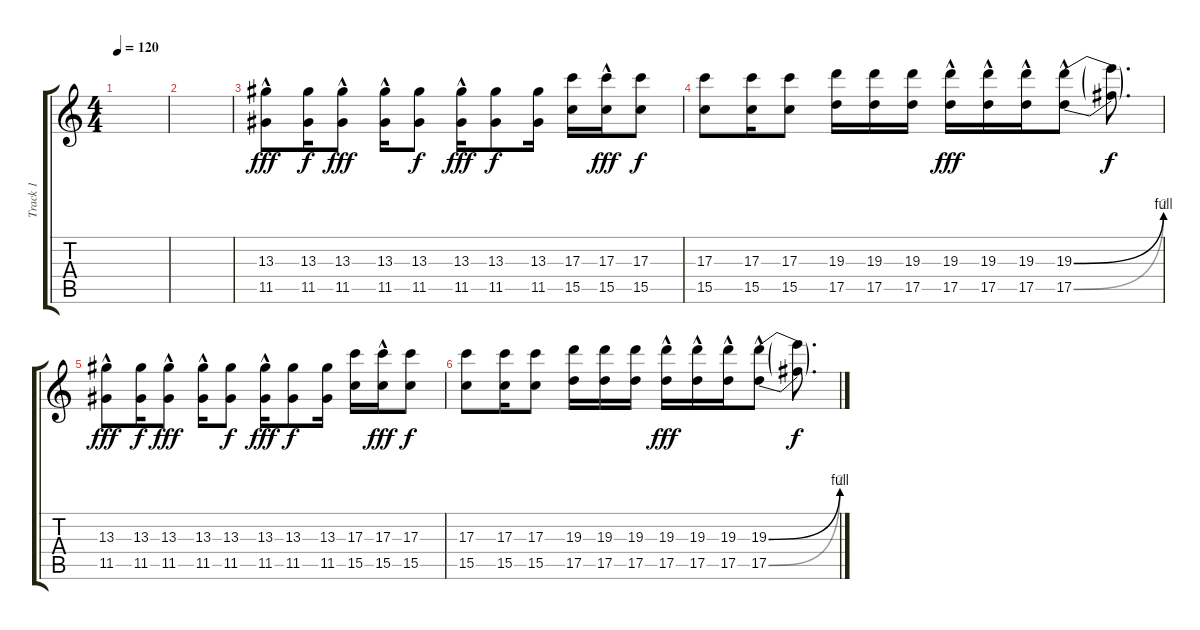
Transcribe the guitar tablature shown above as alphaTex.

\track ("Track 1" "Track 1") {instrument distortionguitar}
\staff {score tabs}
\tuning (E4 B3 G3 D3 A2 E2) {hide}
\ts (4 4)
\tempo 120
\clef g2
\ks c
|
|
(13.3{hac} 11.5).8{dy fff} (13.3 11.5).16{dy f} (13.3{hac} 11.5).8{dy fff} (13.3{hac} 11.5).16 (13.3 11.5).8{dy f} (13.3{hac} 11.5).16{dy fff} (13.3 11.5).8{dy f} (13.3 11.5).16 (17.3 15.5).16 (17.3{hac} 15.5).16{dy fff} (17.3 15.5).8{dy f} |
(17.3 15.5).8 (17.3 15.5).16 (17.3 15.5).8 (19.3 17.5).16 (19.3 17.5).16 (19.3 17.5).16 (19.3{hac} 17.5).16{dy fff} (19.3{hac} 17.5).16 (19.3{hac} 17.5).16 (19.3{be (bend 0 0 60 4) hac} 17.5{be (bend 0 0 60 8)}).8 (19.3{t} 17.5{t}).8{d dy f} |
(13.3{hac} 11.5).8{dy fff} (13.3 11.5).16{dy f} (13.3{hac} 11.5).8{dy fff} (13.3{hac} 11.5).16 (13.3 11.5).8{dy f} (13.3{hac} 11.5).16{dy fff} (13.3 11.5).8{dy f} (13.3 11.5).16 (17.3 15.5).16 (17.3{hac} 15.5).16{dy fff} (17.3 15.5).8{dy f} |
(17.3 15.5).8 (17.3 15.5).16 (17.3 15.5).8 (19.3 17.5).16 (19.3 17.5).16 (19.3 17.5).16 (19.3{hac} 17.5).16{dy fff} (19.3{hac} 17.5).16 (19.3{hac} 17.5).16 (19.3{be (bend 0 0 60 4) hac} 17.5{be (bend 0 0 60 8)}).8 (19.3{t} 17.5{t}).8{d dy f}
